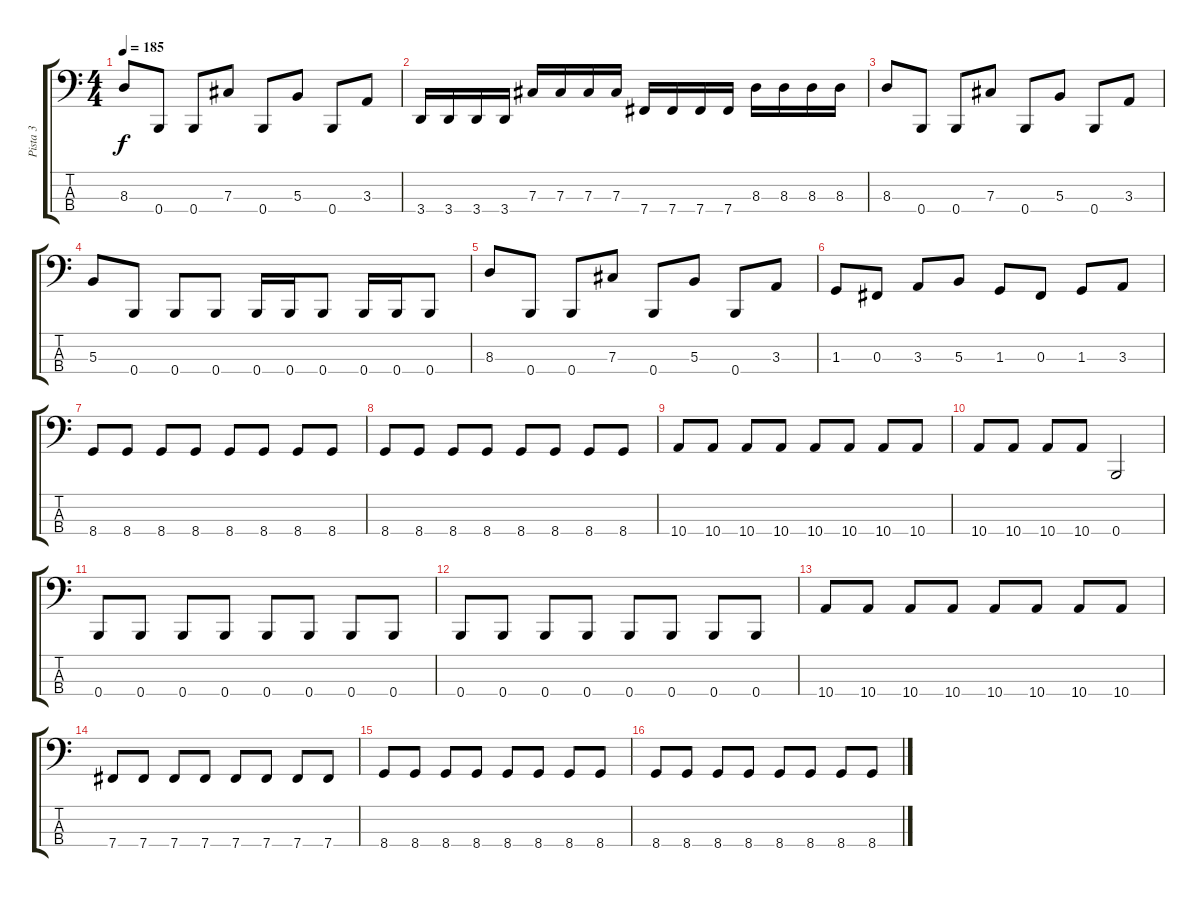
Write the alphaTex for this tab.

\track ("Pista 3" "Pista 3") {instrument electricbassfinger}
\staff {score tabs}
\tuning (E2 B1 Gb1 B0) {hide}
\ts (4 4)
\tempo 185
\clef f4
\ks c
8.3.8{dy f} 0.4.8 0.4.8 7.3.8 0.4.8 5.3.8 0.4.8 3.3.8 |
3.4.16 3.4.16 3.4.16 3.4.16 7.3.16 7.3.16 7.3.16 7.3.16 7.4.16 7.4.16 7.4.16 7.4.16 8.3.16 8.3.16 8.3.16 8.3.16 |
8.3.8 0.4.8 0.4.8 7.3.8 0.4.8 5.3.8 0.4.8 3.3.8 |
5.3.8 0.4.8 0.4.8 0.4.8 0.4.16 0.4.16 0.4.8 0.4.16 0.4.16 0.4.8 |
8.3.8 0.4.8 0.4.8 7.3.8 0.4.8 5.3.8 0.4.8 3.3.8 |
1.3.8 0.3.8 3.3.8 5.3.8 1.3.8 0.3.8 1.3.8 3.3.8 |
8.4.8 8.4.8 8.4.8 8.4.8 8.4.8 8.4.8 8.4.8 8.4.8 |
8.4.8 8.4.8 8.4.8 8.4.8 8.4.8 8.4.8 8.4.8 8.4.8 |
10.4.8 10.4.8 10.4.8 10.4.8 10.4.8 10.4.8 10.4.8 10.4.8 |
10.4.8 10.4.8 10.4.8 10.4.8 0.4.2 |
0.4.8 0.4.8 0.4.8 0.4.8 0.4.8 0.4.8 0.4.8 0.4.8 |
0.4.8 0.4.8 0.4.8 0.4.8 0.4.8 0.4.8 0.4.8 0.4.8 |
10.4.8 10.4.8 10.4.8 10.4.8 10.4.8 10.4.8 10.4.8 10.4.8 |
7.4.8 7.4.8 7.4.8 7.4.8 7.4.8 7.4.8 7.4.8 7.4.8 |
8.4.8 8.4.8 8.4.8 8.4.8 8.4.8 8.4.8 8.4.8 8.4.8 |
8.4.8 8.4.8 8.4.8 8.4.8 8.4.8 8.4.8 8.4.8 8.4.8
